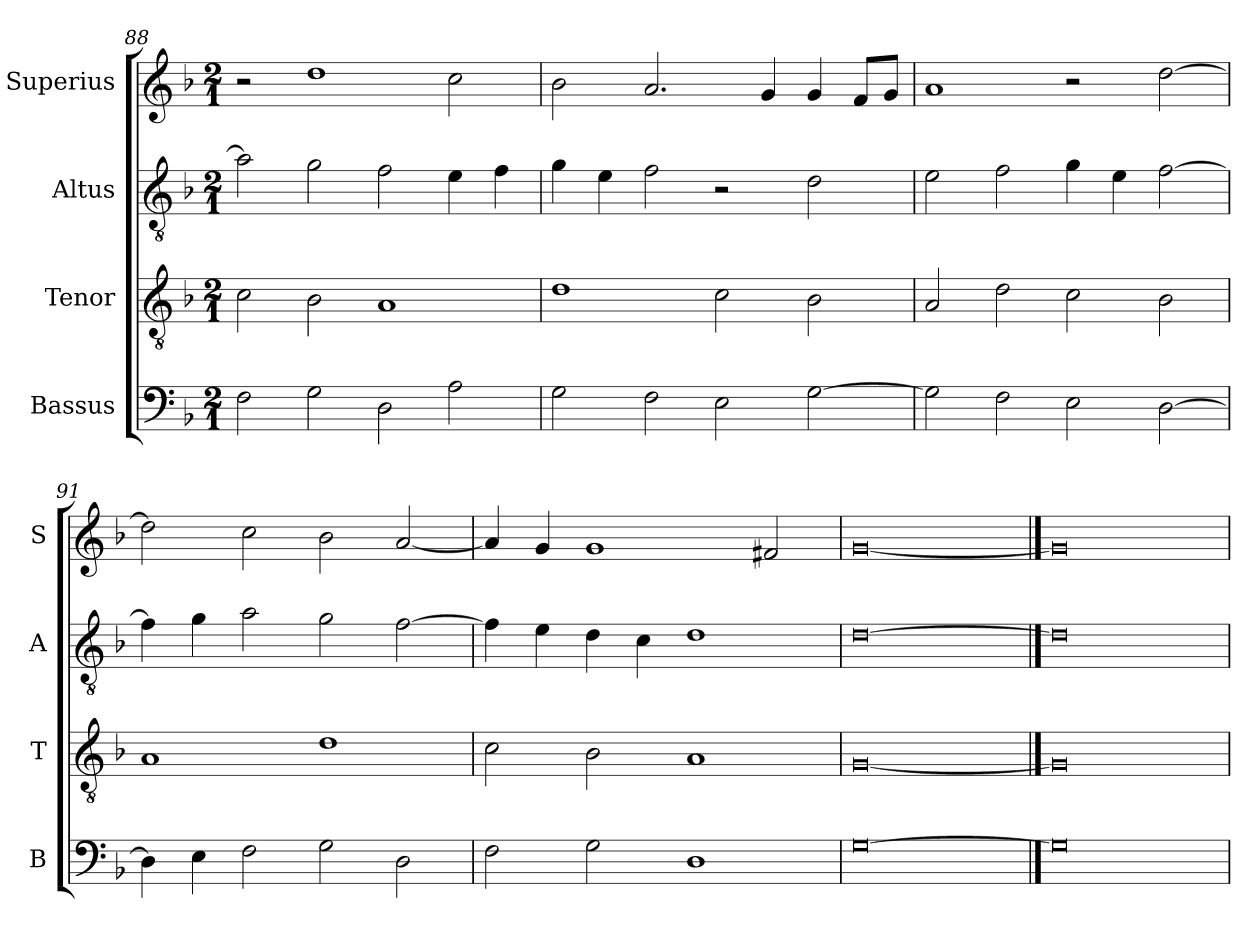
**kern	**kern	**kern	**kern
*part4	*part3	*part2	*part1
*staff4	*staff3	*staff2	*staff1
*I"Bassus	*I"Tenor	*I"Altus	*I"Superius
*I'B	*I'T	*I'A	*I'S
*clefF4	*clefGv2	*clefGv2	*clefG2
*k[b-]	*k[b-]	*k[b-]	*k[b-]
*F:	*F:	*F:	*F:
*M2/1	*M2/1	*M2/1	*M2/1
=88	=88	=88	=88
2F	2c	2a]	2r
2G	2B-	2g	1dd
2D	1A	2f	.
2A	.	4e	2cc
.	.	4f	.
=89	=89	=89	=89
2G	1d	4g	2b-
.	.	4e	.
2F	.	2f	2.a
2E	2c	2r	.
.	.	.	4g
[2G	2B-	2d	4g
.	.	.	8fL
.	.	.	8gJ
=90	=90	=90	=90
2G]	2A	2e	1a
2F	2d	2f	.
2E	2c	4g	2r
.	.	4e	.
[2D	2B-	[2f	[2dd
=91	=91	=91	=91
4D]	1A	4f]	2dd]
4E	.	4g	.
2F	.	2a	2cc
2G	1d	2g	2b-
2D	.	[2f	[2a
=92	=92	=92	=92
2F	2c	4f]	4a]
.	.	4e	4g
2G	2B-	4d	1g
.	.	4c	.
1D	1A	1d	.
.	.	.	2f#X
=93	=93	=93	=93
[0G	[0G	[0d	[0g
==94	==94	==94	==94
0G]	0G]	0d]	0g]
=	=	=	=
*-	*-	*-	*-
